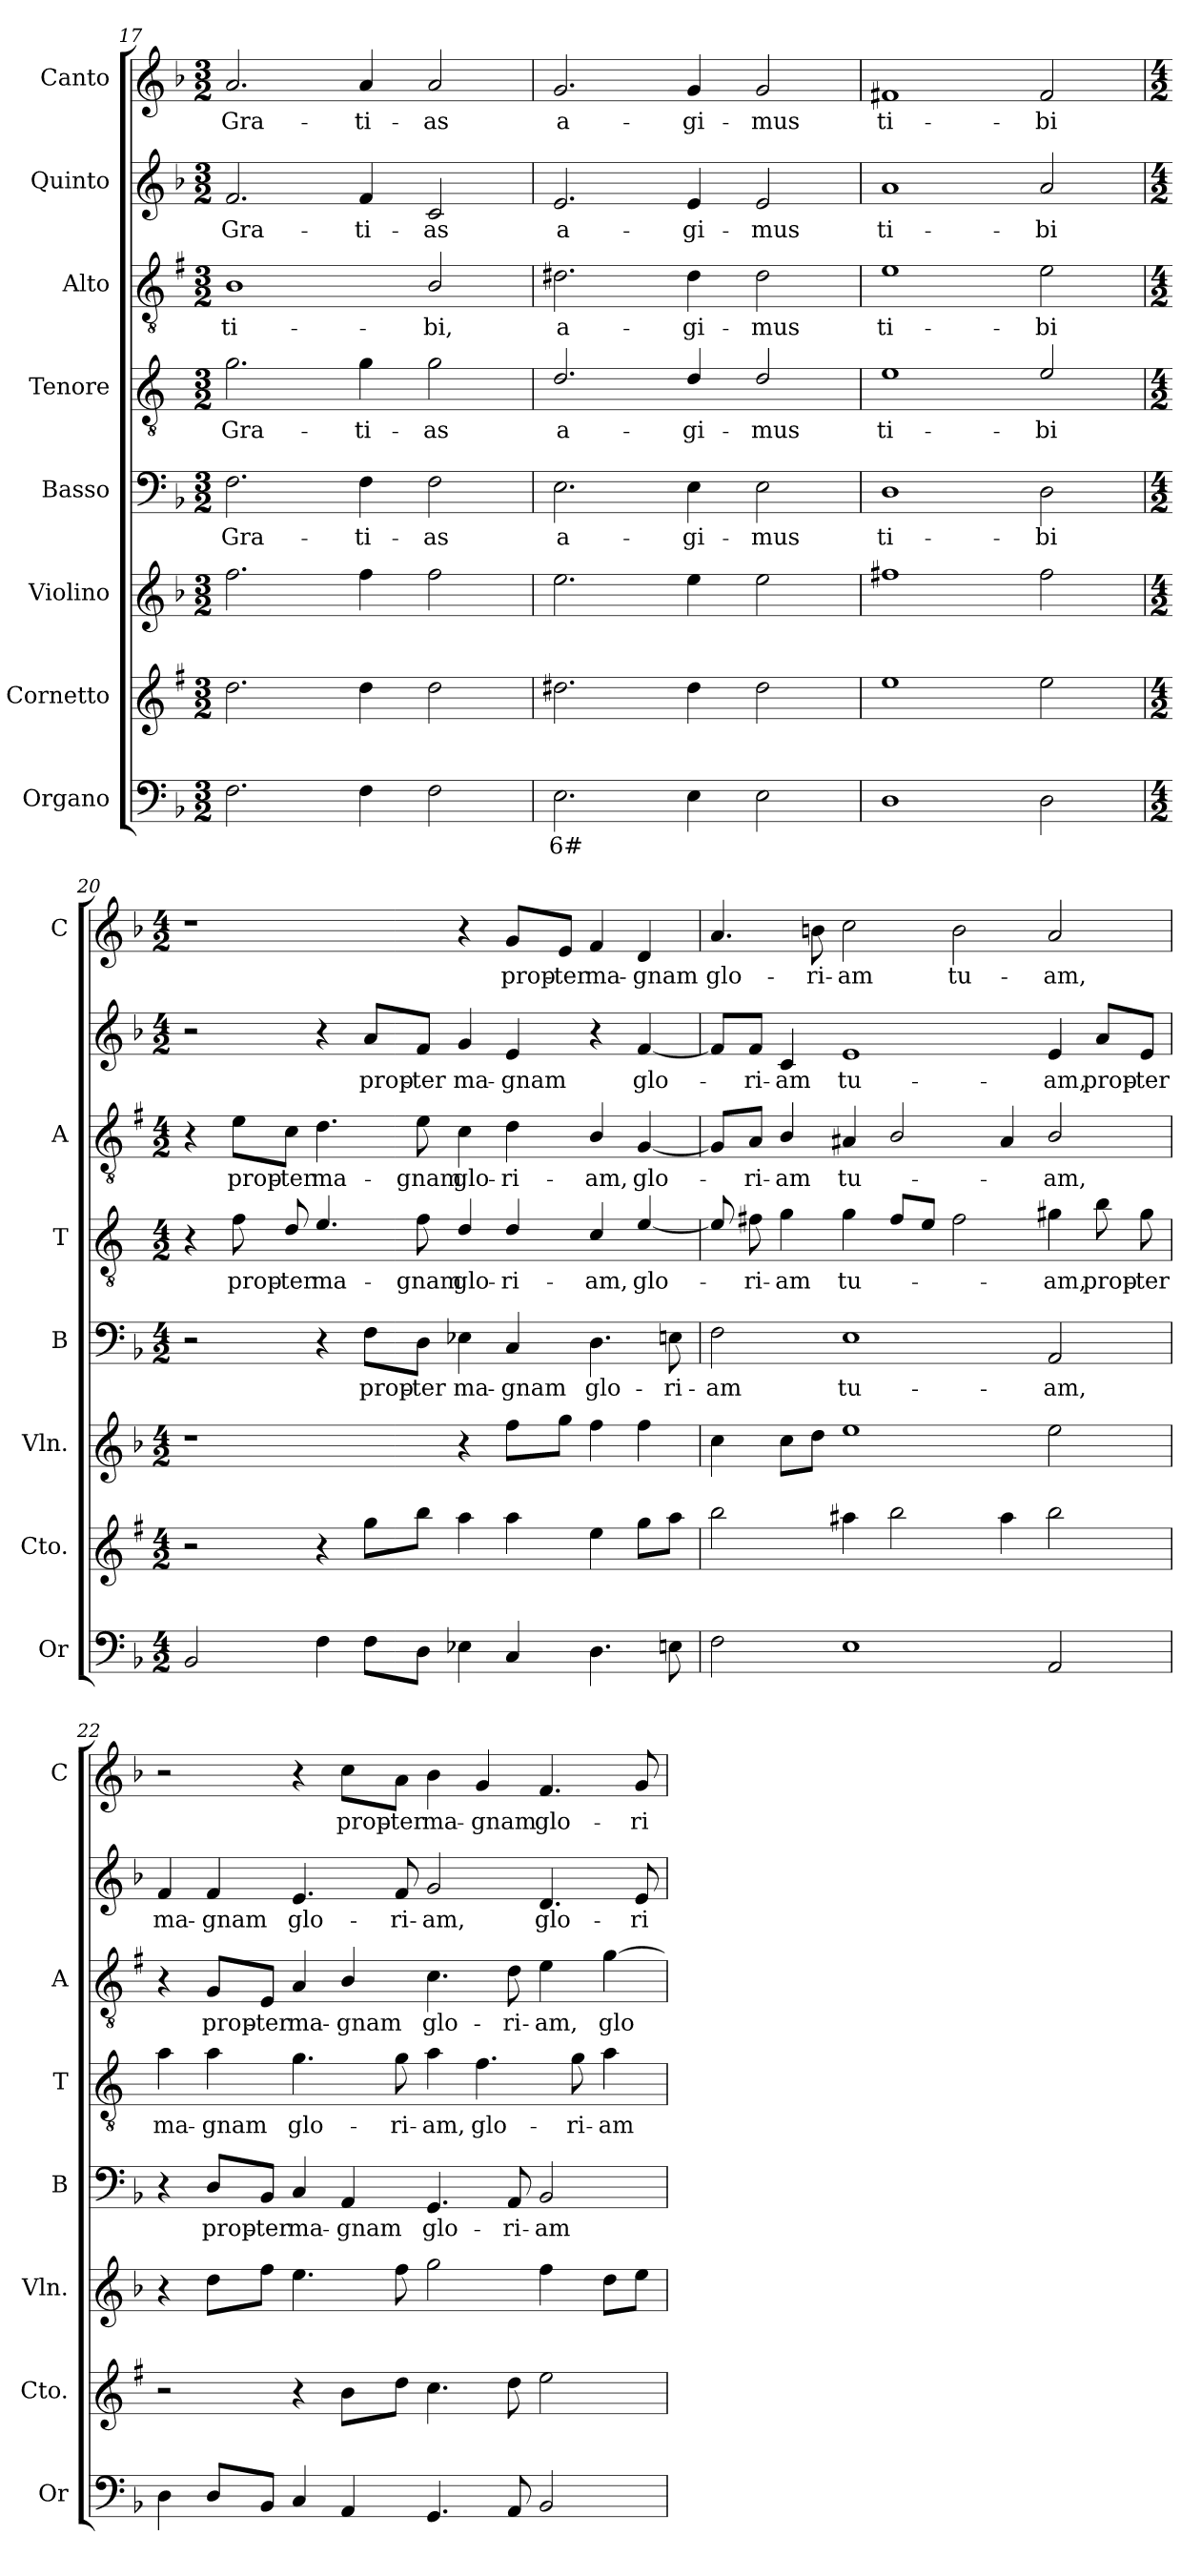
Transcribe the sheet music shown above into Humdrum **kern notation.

**kern	**text	**kern	**kern	**kern	**text	**kern	**text	**kern	**text	**kern	**text	**kern	**text
*part8	*part8	*part7	*part6	*part5	*part5	*part4	*part4	*part3	*part3	*part2	*part2	*part1	*part1
*staff8	*staff8	*staff7	*staff6	*staff5	*staff5	*staff4	*staff4	*staff3	*staff3	*staff2	*staff2	*staff1	*staff1
*I"Organo	*	*I"Cornetto	*I"Violino	*I"Basso	*	*I"Tenore	*	*I"Alto	*	*I"Quinto	*	*I"Canto	*
*I'Or	*	*I'Cto.	*I'Vln.	*I'B	*	*I'T	*	*I'A	*	*	*	*I'C	*
*clefF4	*	*clefG2	*clefG2	*clefF4	*	*clefGv2	*	*clefGv2	*	*clefG2	*	*clefG2	*
*	*	*ITrd1c2	*	*	*	*ITrd4c7	*	*ITrd1c2	*	*	*	*	*
*k[b-]	*	*k[b-]	*k[b-]	*k[b-]	*	*k[b-]	*	*k[b-]	*	*k[b-]	*	*k[b-]	*
*F:	*	*F:	*F:	*F:	*	*F:	*	*F:	*	*F:	*	*F:	*
*M3/2	*	*M3/2	*M3/2	*M3/2	*	*M3/2	*	*M3/2	*	*M3/2	*	*M3/2	*
=17	=17	=17	=17	=17	=17	=17	=17	=17	=17	=17	=17	=17	=17
!	!	!	!	!	!LO:LY:b	!	!LO:LY:b	!	!LO:LY:b	!	!LO:LY:b	!	!LO:LY:b
2.F\	.	2.cc\	2.ff\	2.F\	Gra-	2.c\	Gra-	1A	ti-	2.f/	Gra-	2.a/	Gra-
!	!	!	!	!	!LO:LY:b	!	!LO:LY:b	!	!	!	!LO:LY:b	!	!LO:LY:b
4F\	.	4cc\	4ff\	4F\	-ti-	4c\	-ti-	.	.	4f/	-ti-	4a/	-ti-
!	!	!	!	!	!LO:LY:b	!	!LO:LY:b	!	!LO:LY:b	!	!LO:LY:b	!	!LO:LY:b
2F\	.	2cc\	2ff\	2F\	-as	2c\	-as	2A/	-bi,	2c/	-as	2a/	-as
=18	=18	=18	=18	=18	=18	=18	=18	=18	=18	=18	=18	=18	=18
!	!LO:LY:b	!	!	!	!LO:LY:b	!	!LO:LY:b	!	!LO:LY:b	!	!LO:LY:b	!	!LO:LY:b
2.E\	6#	2.cc#X\	2.ee\	2.E\	a-	2.G/	a-	2.c#X\	a-	2.e/	a-	2.g/	a-
!	!	!	!	!	!LO:LY:b	!	!LO:LY:b	!	!LO:LY:b	!	!LO:LY:b	!	!LO:LY:b
4E\	.	4cc#\	4ee\	4E\	-gi-	4G/	-gi-	4c#\	-gi-	4e/	-gi-	4g/	-gi-
!	!	!	!	!	!LO:LY:b	!	!LO:LY:b	!	!LO:LY:b	!	!LO:LY:b	!	!LO:LY:b
2E\	.	2cc#\	2ee\	2E\	-mus	2G/	-mus	2c#\	-mus	2e/	-mus	2g/	-mus
=19	=19	=19	=19	=19	=19	=19	=19	=19	=19	=19	=19	=19	=19
!	!	!	!	!	!LO:LY:b	!	!LO:LY:b	!	!LO:LY:b	!	!LO:LY:b	!	!LO:LY:b
1D	.	1dd	1ff#X	1D	ti-	1A	ti-	1d	ti-	1a	ti-	1f#X	ti-
!	!	!	!	!	!LO:LY:b	!	!LO:LY:b	!	!LO:LY:b	!	!LO:LY:b	!	!LO:LY:b
2D\	.	2dd\	2ff#\	2D\	-bi	2A/	-bi	2d\	-bi	2a/	-bi	2f#/	-bi
=20	=20	=20	=20	=20	=20	=20	=20	=20	=20	=20	=20	=20	=20
*M4/2	*	*M4/2	*M4/2	*M4/2	*	*M4/2	*	*M4/2	*	*M4/2	*	*M4/2	*
2BB-/	.	2r	1r	2r	.	4r	.	4r	.	2r	.	1r	.
!	!	!	!	!	!	!	!LO:LY:b	!	!LO:LY:b	!	!	!	!
.	.	.	.	.	.	8B-\	prop-	8d\L	prop-	.	.	.	.
!	!	!	!	!	!	!	!LO:LY:b	!	!LO:LY:b	!	!	!	!
.	.	.	.	.	.	8G/	-ter	8B-\J	-ter	.	.	.	.
!	!	!	!	!	!	!	!LO:LY:b	!	!LO:LY:b	!	!	!	!
4F\	.	4r	.	4r	.	4.A/	ma-	4.c\	ma-	4r	.	.	.
!	!	!	!	!	!LO:LY:b	!	!	!	!	!	!LO:LY:b	!	!
8F\L	.	8ff\L	.	8F\L	prop-	.	.	.	.	8a/L	prop-	.	.
!	!	!	!	!	!LO:LY:b	!	!LO:LY:b	!	!LO:LY:b	!	!LO:LY:b	!	!
8D\J	.	8aa\J	.	8D\J	-ter	8B-\	-gnam	8d\	-gnam	8f/J	-ter	.	.
!	!	!	!	!	!LO:LY:b	!	!LO:LY:b	!	!LO:LY:b	!	!LO:LY:b	!	!
4E-X\	.	4gg\	4r	4E-X\	ma-	4G/	glo-	4B-\	glo-	4g/	ma-	4r	.
!	!	!	!	!	!LO:LY:b	!	!LO:LY:b	!	!LO:LY:b	!	!LO:LY:b	!	!LO:LY:b
4C/	.	4gg\	8ff\L	4C/	-gnam	4G/	-ri-	4c\	-ri-	4e/	-gnam	8g/L	prop-
!	!	!	!	!	!	!	!	!	!	!	!	!	!LO:LY:b
.	.	.	8gg\J	.	.	.	.	.	.	.	.	8e/J	-ter
!	!	!	!	!	!LO:LY:b	!	!LO:LY:b	!	!LO:LY:b	!	!	!	!LO:LY:b
4.D\	.	4dd\	4ff\	4.D\	glo-	4F/	-am,	4A/	-am,	4r	.	4f/	ma-
!	!	!	!	!	!	!	!LO:LY:b	!	!LO:LY:b	!	!LO:LY:b	!	!LO:LY:b
.	.	8ff\L	4ff\	.	.	[4A/	glo-	[4F/	glo-	[4f/	glo-	4d/	-gnam
!	!	!	!	!	!LO:LY:b	!	!	!	!	!	!	!	!
8En\	.	8gg\J	.	8En\	-ri-	.	.	.	.	.	.	.	.
!!LO:PB:g=z
=21	=21	=21	=21	=21	=21	=21	=21	=21	=21	=21	=21	=21	=21
!	!	!	!	!	!LO:LY:b	!	!	!	!	!	!	!	!LO:LY:b
2F\	.	2aa\	4cc\	2F\	-am	8A/]	.	8F/L]	.	8f/L]	.	4.a/	glo-
!	!	!	!	!	!	!	!LO:LY:b	!	!LO:LY:b	!	!LO:LY:b	!	!
.	.	.	.	.	.	8Bn\	-ri-	8G/J	-ri-	8f/J	-ri-	.	.
!	!	!	!	!	!	!	!LO:LY:b	!	!LO:LY:b	!	!LO:LY:b	!	!
.	.	.	8cc\L	.	.	4c\	-am	4A/	-am	4c/	-am	.	.
!	!	!	!	!	!	!	!	!	!	!	!	!	!LO:LY:b
.	.	.	8dd\J	.	.	.	.	.	.	.	.	8bn\	-ri-
!	!	!	!	!	!LO:LY:b	!	!LO:LY:b	!	!LO:LY:b	!	!LO:LY:b	!	!LO:LY:b
1E	.	4gg#X\	1ee	1E	tu-	4c\	tu-	4G#X/	tu-	1e	tu-	2cc\	-am
.	.	2aa\	.	.	.	8B/L	.	2A/	.	.	.	.	.
.	.	.	.	.	.	8A/J	.	.	.	.	.	.	.
!	!	!	!	!	!	!	!	!	!	!	!	!	!LO:LY:b
.	.	.	.	.	.	2B\	.	.	.	.	.	2b\	tu-
.	.	4gg#\	.	.	.	.	.	4G#/	.	.	.	.	.
!	!	!	!	!	!LO:LY:b	!	!LO:LY:b	!	!LO:LY:b	!	!LO:LY:b	!	!LO:LY:b
2AA/	.	2aa\	2ee\	2AA/	-am,	4c#X\	-am,	2A/	-am,	4e/	-am,	2a/	-am,
!	!	!	!	!	!	!	!LO:LY:b	!	!	!	!LO:LY:b	!	!
.	.	.	.	.	.	8e\	prop-	.	.	8a/L	prop-	.	.
!	!	!	!	!	!	!	!LO:LY:b	!	!	!	!LO:LY:b	!	!
.	.	.	.	.	.	8c#\	-ter	.	.	8e/J	-ter	.	.
=22	=22	=22	=22	=22	=22	=22	=22	=22	=22	=22	=22	=22	=22
!	!	!	!	!	!	!	!LO:LY:b	!	!	!	!LO:LY:b	!	!
4D\	.	2r	4r	4r	.	4d\	ma-	4r	.	4f/	ma-	2r	.
!	!	!	!	!	!LO:LY:b	!	!LO:LY:b	!	!LO:LY:b	!	!LO:LY:b	!	!
8D/L	.	.	8dd\L	8D/L	prop-	4d\	-gnam	8F/L	prop-	4f/	-gnam	.	.
!	!	!	!	!	!LO:LY:b	!	!	!	!LO:LY:b	!	!	!	!
8BB-/J	.	.	8ff\J	8BB-/J	-ter	.	.	8D/J	-ter	.	.	.	.
!	!	!	!	!	!LO:LY:b	!	!LO:LY:b	!	!LO:LY:b	!	!LO:LY:b	!	!
4C/	.	4r	4.ee\	4C/	ma-	4.c\	glo-	4G/	ma-	4.e/	glo-	4r	.
!	!	!	!	!	!LO:LY:b	!	!	!	!LO:LY:b	!	!	!	!LO:LY:b
4AA/	.	8a\L	.	4AA/	-gnam	.	.	4A/	-gnam	.	.	8cc\L	prop-
!	!	!	!	!	!	!	!LO:LY:b	!	!	!	!LO:LY:b	!	!LO:LY:b
.	.	8cc\J	8ff\	.	.	8c\	-ri-	.	.	8f/	-ri-	8a\J	-ter
!	!	!	!	!	!LO:LY:b	!	!LO:LY:b	!	!LO:LY:b	!	!LO:LY:b	!	!LO:LY:b
4.GG/	.	4.b-\	2gg\	4.GG/	glo-	4d\	-am,	4.B-\	glo-	2g/	-am,	4b-\	ma-
!	!	!	!	!	!	!	!LO:LY:b	!	!	!	!	!	!LO:LY:b
.	.	.	.	.	.	4.B-\	glo-	.	.	.	.	4g/	-gnam
!	!	!	!	!	!LO:LY:b	!	!	!	!LO:LY:b	!	!	!	!
8AA/	.	8cc\	.	8AA/	-ri-	.	.	8c\	-ri-	.	.	.	.
!	!	!	!	!	!LO:LY:b	!	!	!	!LO:LY:b	!	!LO:LY:b	!	!LO:LY:b
2BB-/	.	2dd\	4ff\	2BB-/	-am	.	.	4d\	-am,	4.d/	glo-	4.f/	glo-
!	!	!	!	!	!	!	!LO:LY:b	!	!	!	!	!	!
.	.	.	.	.	.	8c\	-ri-	.	.	.	.	.	.
!	!	!	!	!	!	!	!LO:LY:b	!	!LO:LY:b	!	!	!	!
.	.	.	8dd\L	.	.	4d\	-am	[4f\	glo-	.	.	.	.
!	!	!	!	!	!	!	!	!	!	!	!LO:LY:b	!	!LO:LY:b
.	.	.	8ee\J	.	.	.	.	.	.	8e/	-ri-	8g/	-ri-
=	=	=	=	=	=	=	=	=	=	=	=	=	=
*-	*-	*-	*-	*-	*-	*-	*-	*-	*-	*-	*-	*-	*-
